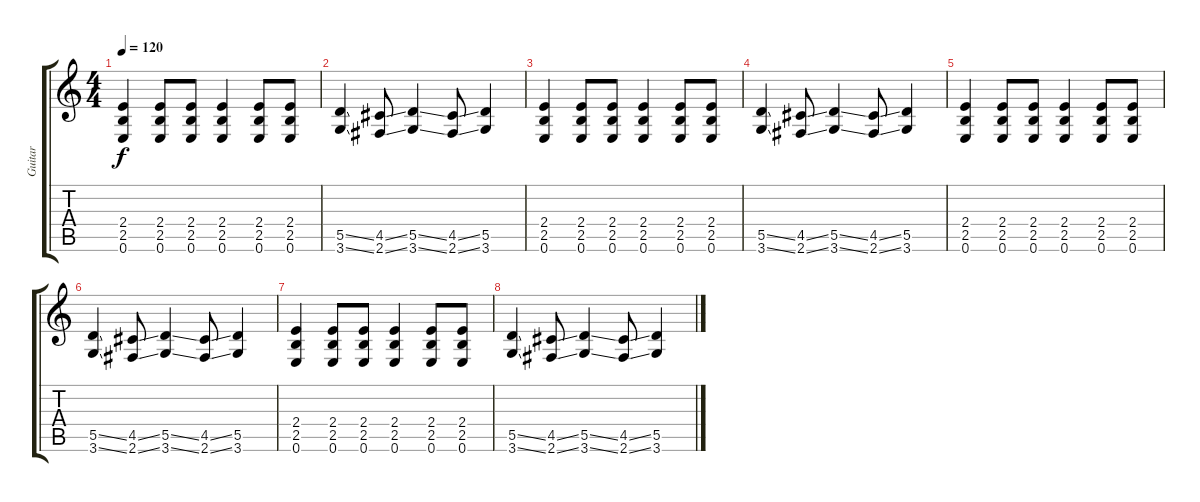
\track ("Guitar" "Guitar") {instrument distortionguitar}
\staff {score tabs}
\tuning (E4 B3 G3 D3 A2 E2) {hide}
\ts (4 4)
\tempo 120
\clef g2
\ks c
(2.4 2.5 0.6).4{dy f} (2.4 2.5 0.6).8 (2.4 2.5 0.6).8 (2.4 2.5 0.6).4 (2.4 2.5 0.6).8 (2.4 2.5 0.6).8 |
(5.5{ss} 3.6{ss}).4 (4.5{ss} 2.6{ss}).8 (5.5{ss} 3.6{ss}).4 (4.5{ss} 2.6{ss}).8 (5.5 3.6).4 |
(2.4 2.5 0.6).4 (2.4 2.5 0.6).8 (2.4 2.5 0.6).8 (2.4 2.5 0.6).4 (2.4 2.5 0.6).8 (2.4 2.5 0.6).8 |
(5.5{ss} 3.6{ss}).4 (4.5{ss} 2.6{ss}).8 (5.5{ss} 3.6{ss}).4 (4.5{ss} 2.6{ss}).8 (5.5 3.6).4 |
(2.4 2.5 0.6).4 (2.4 2.5 0.6).8 (2.4 2.5 0.6).8 (2.4 2.5 0.6).4 (2.4 2.5 0.6).8 (2.4 2.5 0.6).8 |
(5.5{ss} 3.6{ss}).4 (4.5{ss} 2.6{ss}).8 (5.5{ss} 3.6{ss}).4 (4.5{ss} 2.6{ss}).8 (5.5 3.6).4 |
(2.4 2.5 0.6).4 (2.4 2.5 0.6).8 (2.4 2.5 0.6).8 (2.4 2.5 0.6).4 (2.4 2.5 0.6).8 (2.4 2.5 0.6).8 |
(5.5{ss} 3.6{ss}).4 (4.5{ss} 2.6{ss}).8 (5.5{ss} 3.6{ss}).4 (4.5{ss} 2.6{ss}).8 (5.5 3.6).4
